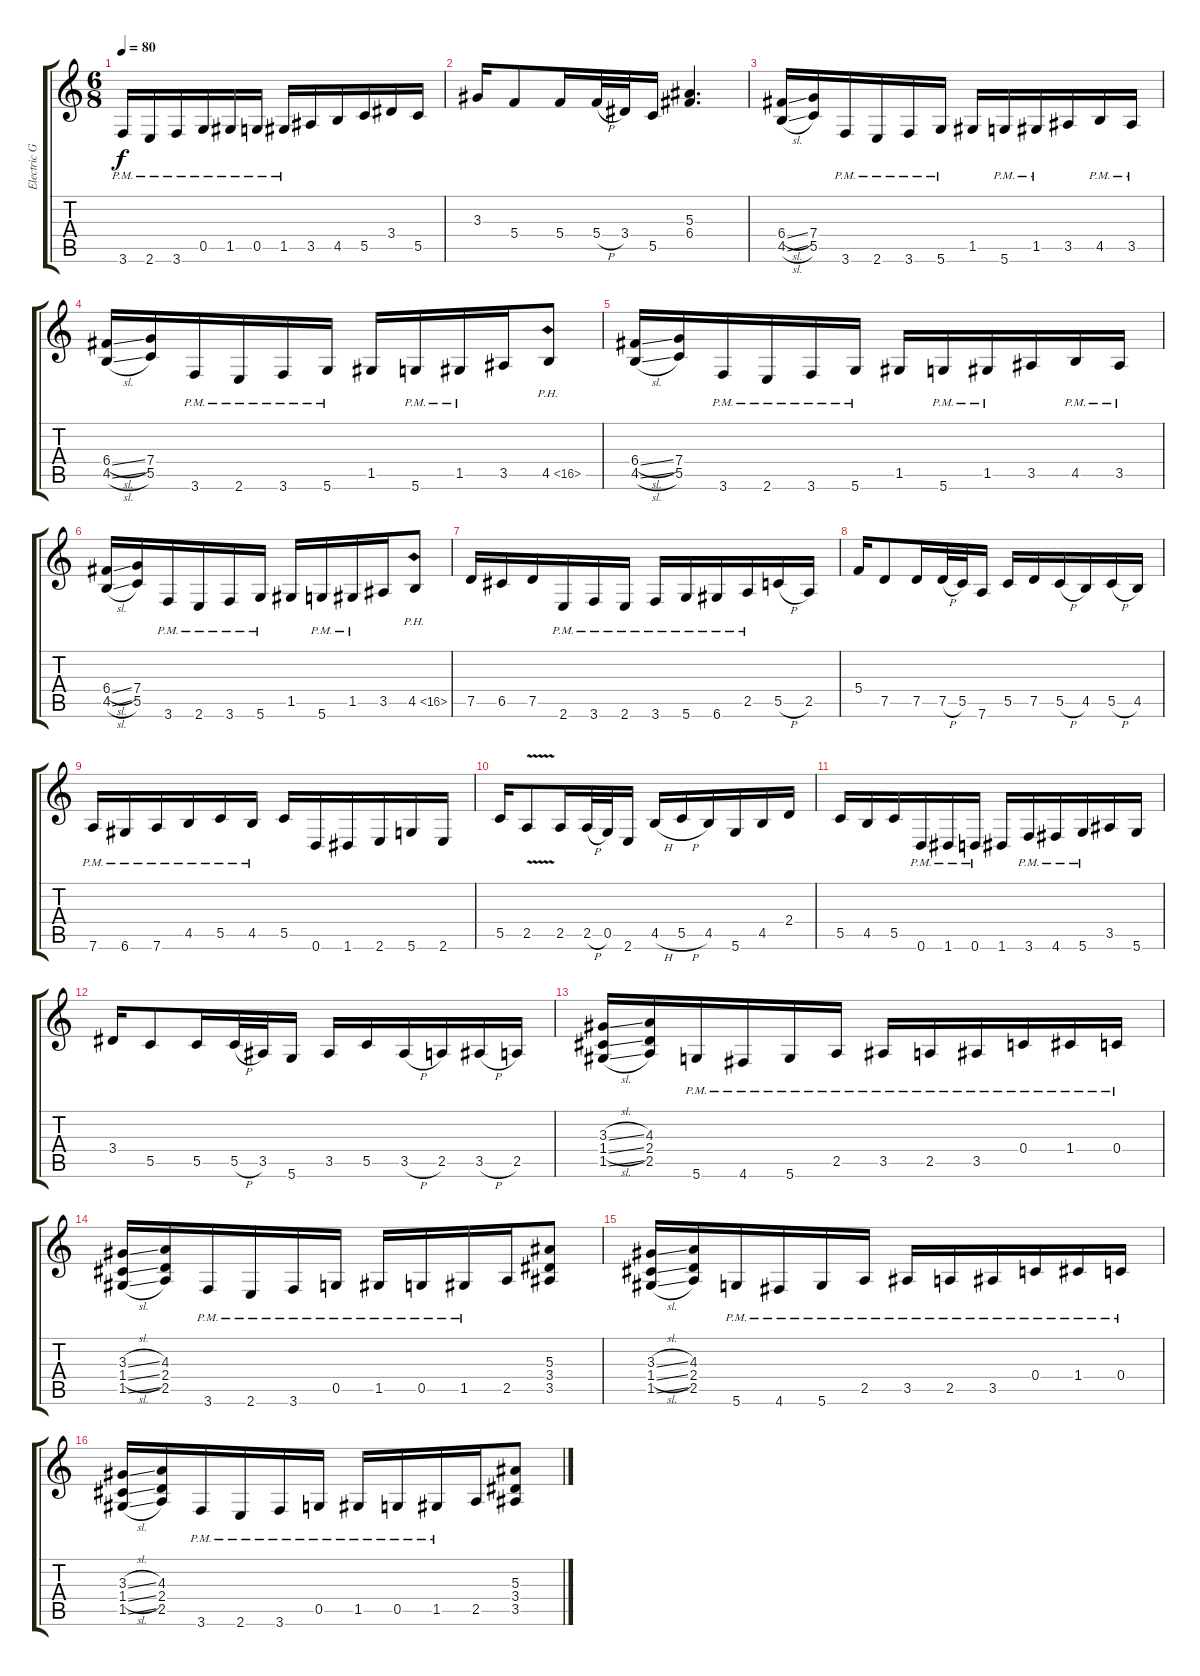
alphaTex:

\track ("Electric Guitar 1" "Electric G") {instrument distortionguitar}
\staff {score tabs}
\tuning (D4 A3 F3 C3 G2 D2) {hide}
\ts (6 8)
\tempo 80
\clef g2
\ks c
3.6{pm}.16{dy f} 2.6{pm}.16 3.6{pm}.16 0.5{pm}.16 1.5{pm}.16 0.5{pm}.16 1.5{pm}.16 3.5.16 4.5.16 5.5.16 3.4.16 5.5.16 |
3.3.16 5.4.8 5.4.16 5.4{h}.32 3.4.32 5.5.16 (5.3 6.4).4{d} |
(6.4{sl} 4.5{sl}).16 (7.4 5.5).16 3.6{pm}.16 2.6{pm}.16 3.6{pm}.16 5.6{pm}.16 1.5.16 5.6{pm}.16 1.5{pm}.16 3.5.16 4.5{pm}.16 3.5{pm}.16 |
(6.4{sl} 4.5{sl}).16 (7.4 5.5).16 3.6{pm}.16 2.6{pm}.16 3.6{pm}.16 5.6{pm}.16 1.5.16 5.6{pm}.16 1.5{pm}.16 3.5.16 4.5{ph 12}.8 |
(6.4{sl} 4.5{sl}).16 (7.4 5.5).16 3.6{pm}.16 2.6{pm}.16 3.6{pm}.16 5.6{pm}.16 1.5.16 5.6{pm}.16 1.5{pm}.16 3.5.16 4.5{pm}.16 3.5{pm}.16 |
(6.4{sl} 4.5{sl}).16 (7.4 5.5).16 3.6{pm}.16 2.6{pm}.16 3.6{pm}.16 5.6{pm}.16 1.5.16 5.6{pm}.16 1.5{pm}.16 3.5.16 4.5{ph 12}.8 |
7.5.16 6.5.16 7.5.16 2.6{pm}.16 3.6{pm}.16 2.6{pm}.16 3.6{pm}.16 5.6{pm}.16 6.6{pm}.16 2.5{pm}.16 5.5{h}.16 2.5.16 |
5.4.16 7.5.8 7.5.16 7.5{h}.32 5.5.32 7.6.16 5.5.16 7.5.16 5.5{h}.16 4.5.16 5.5{h}.16 4.5.16 |
7.6{pm}.16 6.6{pm}.16 7.6{pm}.16 4.5{pm}.16 5.5{pm}.16 4.5{pm}.16 5.5.16 0.6.16 1.6.16 2.6.16 5.6.16 2.6.16 |
5.5.16 2.5{v}.8 2.5.16 2.5{h}.32 0.5.32 2.6.16 4.5{h}.16 5.5{h}.16 4.5.16 5.6.16 4.5.16 2.4.16 |
5.5.16 4.5.16 5.5.16 0.6{pm}.16 1.6{pm}.16 0.6{pm}.16 1.6.16 3.6{pm}.16 4.6{pm}.16 5.6{pm}.16 3.5.16 5.6.16 |
3.4.16 5.5.8 5.5.16 5.5{h}.32 3.5.32 5.6.16 3.5.16 5.5.16 3.5{h}.16 2.5.16 3.5{h}.16 2.5.16 |
(3.3{sl} 1.4{sl} 1.5{sl}).16 (4.3 2.4 2.5).16 5.6{pm}.16 4.6{pm}.16 5.6{pm}.16 2.5{pm}.16 3.5{pm}.16 2.5{pm}.16 3.5{pm}.16 0.4{pm}.16 1.4{pm}.16 0.4{pm}.16 |
(3.3{sl} 1.4{sl} 1.5{sl}).16 (4.3 2.4 2.5).16 3.6{pm}.16 2.6{pm}.16 3.6{pm}.16 0.5{pm}.16 1.5{pm}.16 0.5{pm}.16 1.5{pm}.16 2.5.16 (5.3 3.4 3.5).8 |
(3.3{sl} 1.4{sl} 1.5{sl}).16 (4.3 2.4 2.5).16 5.6{pm}.16 4.6{pm}.16 5.6{pm}.16 2.5{pm}.16 3.5{pm}.16 2.5{pm}.16 3.5{pm}.16 0.4{pm}.16 1.4{pm}.16 0.4{pm}.16 |
(3.3{sl} 1.4{sl} 1.5{sl}).16 (4.3 2.4 2.5).16 3.6{pm}.16 2.6{pm}.16 3.6{pm}.16 0.5{pm}.16 1.5{pm}.16 0.5{pm}.16 1.5{pm}.16 2.5.16 (5.3 3.4 3.5).8
